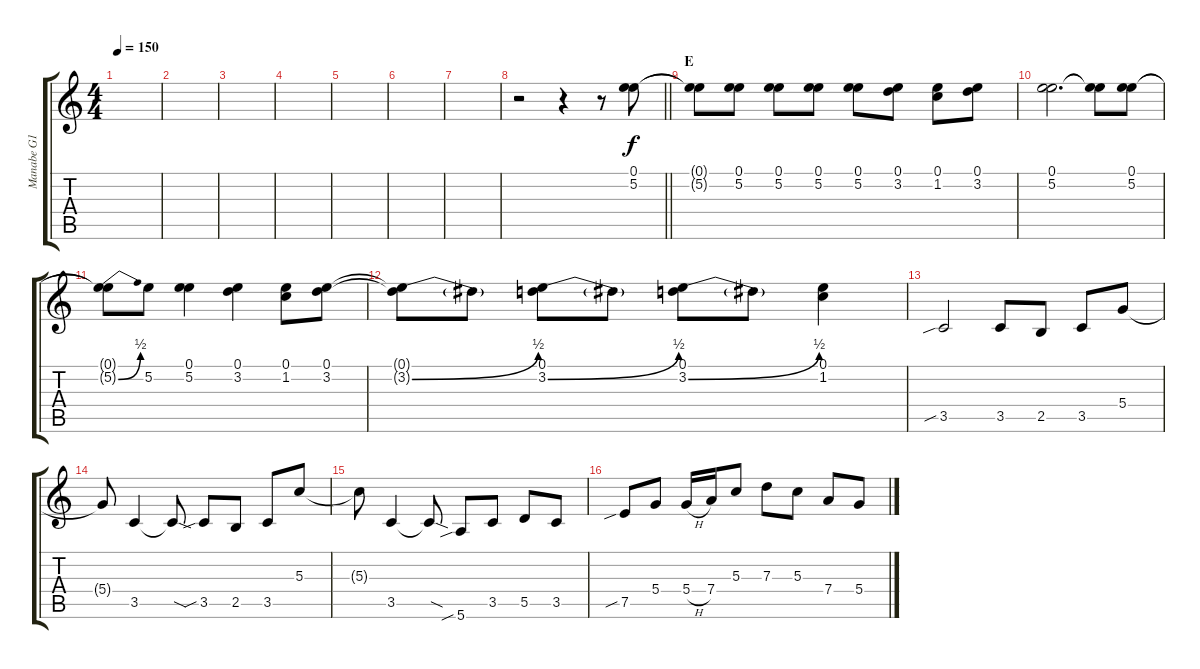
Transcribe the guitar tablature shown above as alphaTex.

\track ("Manabe G1" "Manabe G1") {instrument overdrivenguitar}
\staff {score tabs}
\tuning (E4 B3 G3 D3 A2 E2) {hide}
\ts (4 4)
\tempo 150
\clef g2
\ks c
|
|
|
|
|
|
|
\barLineRight lightlight
r.2 r.4 r.8 (0.1 5.2).8 |
\section ("" "E")
(0.1{t} 5.2{t}).8 (0.1 5.2).8 (0.1 5.2).8 (0.1 5.2).8 (0.1 5.2).8 (0.1 3.2).8 (0.1 1.2).8 (0.1 3.2).8 |
(0.1 5.2).2{d} (0.1{t} 5.2{t}).8 (0.1 5.2).8 |
(0.1{t} 5.2{be (bend 0 0 60 2) t}).8 5.2.8 (0.1 5.2).4 (0.1 3.2).4 (0.1 1.2).8 (0.1 3.2).8 |
(0.1{t} 3.2{be (bend 0 0 60 2) t}).8 3.2{t}.8 (0.1 3.2{be (bend 0 0 60 2)}).8 3.2{t}.8 (0.1 3.2{be (bend 0 0 60 2)}).8 3.2{t}.8 (0.1 1.2).4 |
3.5{sib}.2 3.5.8 2.5.8 3.5.8 5.4.8 |
5.4{t}.8 3.5.4 3.5{sod t}.8 3.5{sib}.8 2.5.8 3.5.8 5.3.8 |
5.3{t}.8 3.5.4 3.5{sod t}.8 5.6{sib}.8 3.5.8 5.5.8 3.5.8 |
7.5{sib}.8 5.4.8 5.4{h}.16 7.4.16 5.3.8 7.3.8 5.3.8 7.4.8 5.4.8
